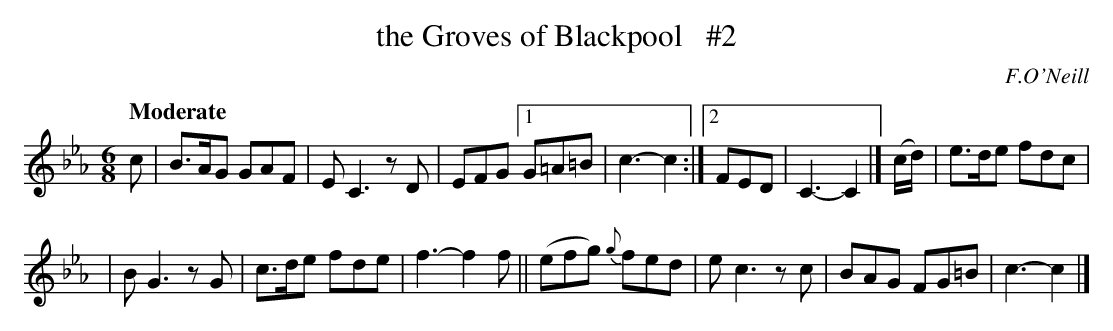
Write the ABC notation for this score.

X:1
T: the Groves of Blackpool   #2
Q: "Moderate"
O: F.O'Neill
M: 6/8
L: 1/8
K: Cm
c \
| B>AG GAF | EC3 zD | EFG [1 G=A=B | c3- c2 :|[2 FED | C3- C2 |] (c/d/) | e>de fdc |
| BG3 zG | c>de fde | f3- f2f || (efg) {g}fed | ec3 zc | BAG FG=B | c3- c2 |]
